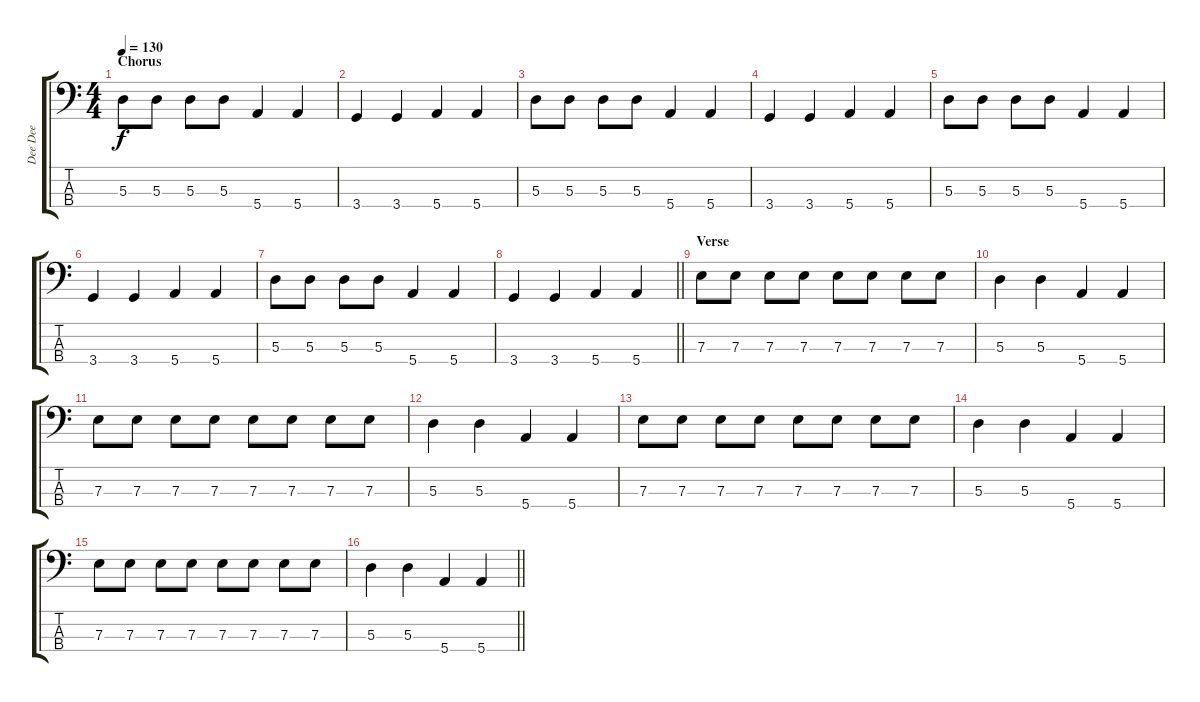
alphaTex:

\track ("Dee Dee" "Dee Dee") {instrument electricbassfinger}
\staff {score tabs}
\tuning (G2 D2 A1 E1) {hide}
\ts (4 4)
\section ("" "Chorus")
\tempo 130
\clef f4
\ks c
5.3.8{dy f} 5.3.8 5.3.8 5.3.8 5.4.4 5.4.4 |
3.4.4 3.4.4 5.4.4 5.4.4 |
5.3.8 5.3.8 5.3.8 5.3.8 5.4.4 5.4.4 |
3.4.4 3.4.4 5.4.4 5.4.4 |
5.3.8 5.3.8 5.3.8 5.3.8 5.4.4 5.4.4 |
3.4.4 3.4.4 5.4.4 5.4.4 |
5.3.8 5.3.8 5.3.8 5.3.8 5.4.4 5.4.4 |
\barLineRight lightlight
3.4.4 3.4.4 5.4.4 5.4.4 |
\section ("" "Verse")
7.3.8 7.3.8 7.3.8 7.3.8 7.3.8 7.3.8 7.3.8 7.3.8 |
5.3.4 5.3.4 5.4.4 5.4.4 |
7.3.8 7.3.8 7.3.8 7.3.8 7.3.8 7.3.8 7.3.8 7.3.8 |
5.3.4 5.3.4 5.4.4 5.4.4 |
7.3.8 7.3.8 7.3.8 7.3.8 7.3.8 7.3.8 7.3.8 7.3.8 |
5.3.4 5.3.4 5.4.4 5.4.4 |
7.3.8 7.3.8 7.3.8 7.3.8 7.3.8 7.3.8 7.3.8 7.3.8 |
\barLineRight lightlight
5.3.4 5.3.4 5.4.4 5.4.4
